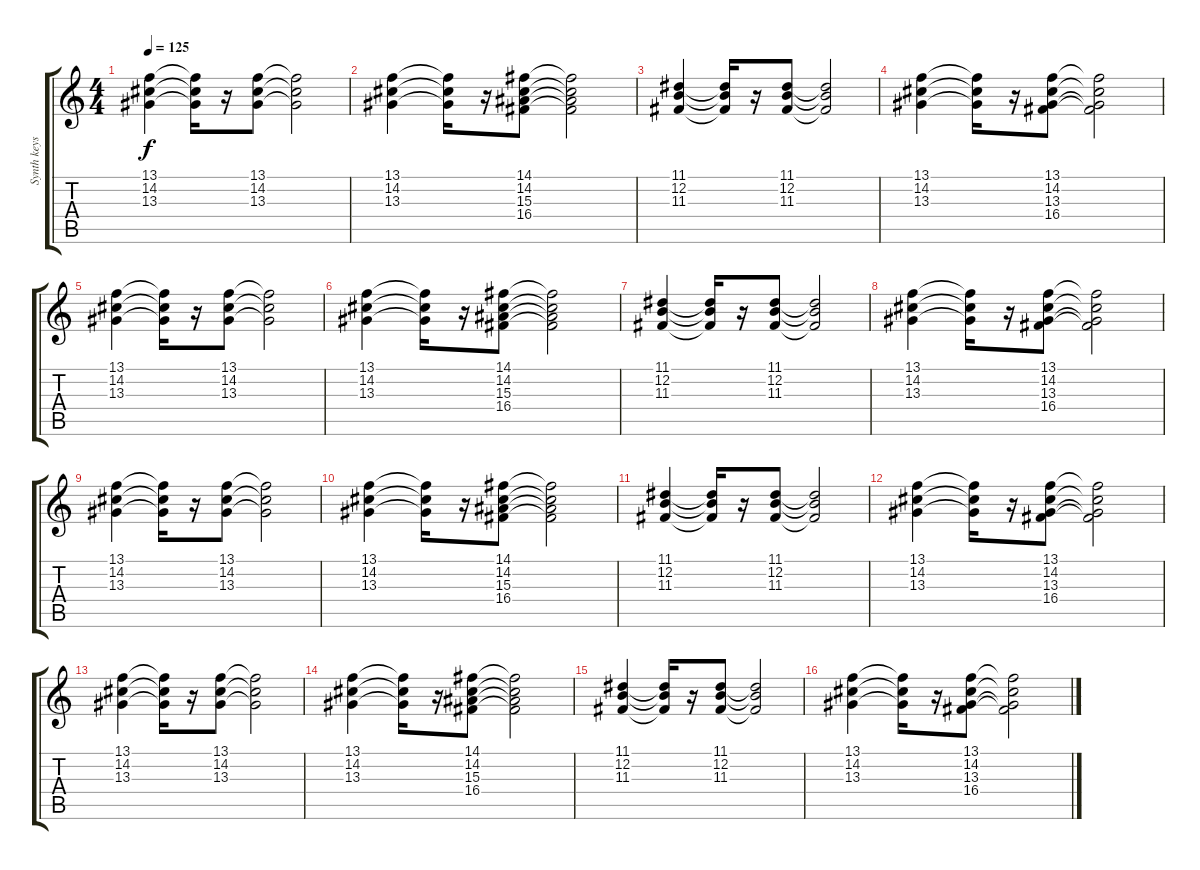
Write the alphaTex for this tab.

\track ("Synth keys 1" "Synth keys") {instrument lead2sawtooth}
\staff {score tabs}
\tuning (E4 B3 G3 D3 A2 E2) {hide}
\ts (4 4)
\tempo 125
\clef g2
\ks c
(13.1 14.2 13.3).4{dy f} (13.1{t} 14.2{t} 13.3{t}).16 r.16 (13.1 14.2 13.3).8 (13.1{t} 14.2{t} 13.3{t}).2 |
(13.1 14.2 13.3).4 (13.1{t} 14.2{t} 13.3{t}).16 r.16 (14.1 14.2 15.3 16.4).8 (14.1{t} 14.2{t} 15.3{t} 16.4{t}).2 |
(11.1 12.2 11.3).4 (11.1{t} 12.2{t} 11.3{t}).16 r.16 (11.1 12.2 11.3).8 (11.1{t} 12.2{t} 11.3{t}).2 |
(13.1 14.2 13.3).4 (13.1{t} 14.2{t} 13.3{t}).16 r.16 (13.1 14.2 13.3 16.4).8 (13.1{t} 14.2{t} 13.3{t} 16.4{t}).2 |
(13.1 14.2 13.3).4 (13.1{t} 14.2{t} 13.3{t}).16 r.16 (13.1 14.2 13.3).8 (13.1{t} 14.2{t} 13.3{t}).2 |
(13.1 14.2 13.3).4 (13.1{t} 14.2{t} 13.3{t}).16 r.16 (14.1 14.2 15.3 16.4).8 (14.1{t} 14.2{t} 15.3{t} 16.4{t}).2 |
(11.1 12.2 11.3).4 (11.1{t} 12.2{t} 11.3{t}).16 r.16 (11.1 12.2 11.3).8 (11.1{t} 12.2{t} 11.3{t}).2 |
(13.1 14.2 13.3).4 (13.1{t} 14.2{t} 13.3{t}).16 r.16 (13.1 14.2 13.3 16.4).8 (13.1{t} 14.2{t} 13.3{t} 16.4{t}).2 |
(13.1 14.2 13.3).4 (13.1{t} 14.2{t} 13.3{t}).16 r.16 (13.1 14.2 13.3).8 (13.1{t} 14.2{t} 13.3{t}).2 |
(13.1 14.2 13.3).4 (13.1{t} 14.2{t} 13.3{t}).16 r.16 (14.1 14.2 15.3 16.4).8 (14.1{t} 14.2{t} 15.3{t} 16.4{t}).2 |
(11.1 12.2 11.3).4 (11.1{t} 12.2{t} 11.3{t}).16 r.16 (11.1 12.2 11.3).8 (11.1{t} 12.2{t} 11.3{t}).2 |
(13.1 14.2 13.3).4 (13.1{t} 14.2{t} 13.3{t}).16 r.16 (13.1 14.2 13.3 16.4).8 (13.1{t} 14.2{t} 13.3{t} 16.4{t}).2 |
(13.1 14.2 13.3).4 (13.1{t} 14.2{t} 13.3{t}).16 r.16 (13.1 14.2 13.3).8 (13.1{t} 14.2{t} 13.3{t}).2 |
(13.1 14.2 13.3).4 (13.1{t} 14.2{t} 13.3{t}).16 r.16 (14.1 14.2 15.3 16.4).8 (14.1{t} 14.2{t} 15.3{t} 16.4{t}).2 |
(11.1 12.2 11.3).4 (11.1{t} 12.2{t} 11.3{t}).16 r.16 (11.1 12.2 11.3).8 (11.1{t} 12.2{t} 11.3{t}).2 |
(13.1 14.2 13.3).4 (13.1{t} 14.2{t} 13.3{t}).16 r.16 (13.1 14.2 13.3 16.4).8 (13.1{t} 14.2{t} 13.3{t} 16.4{t}).2
